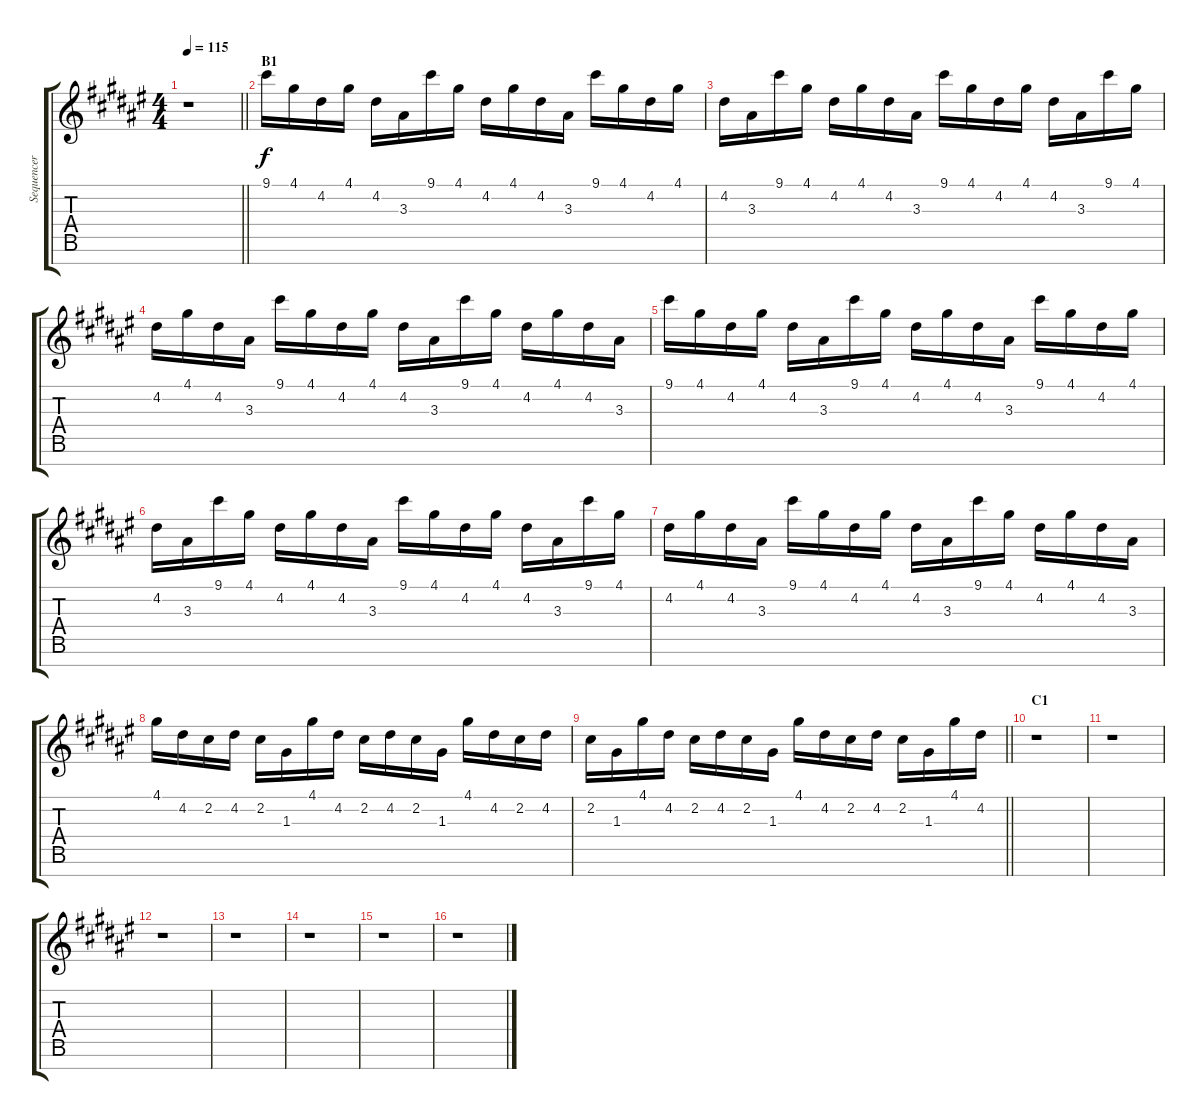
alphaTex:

\track ("Sequencer" "Sequencer") {instrument pad1newage}
\staff {score tabs}
\tuning (E5 B4 G4 D4 A3 E3 B2) {hide}
\ts (4 4)
\tempo 115
\clef g2
\barLineRight lightlight
\ks f#
r.1{dy f} |
\section ("" "B1")
9.1.16 4.1.16 4.2.16 4.1.16 4.2.16 3.3.16 9.1.16 4.1.16 4.2.16 4.1.16 4.2.16 3.3.16 9.1.16 4.1.16 4.2.16 4.1.16 |
4.2.16 3.3.16 9.1.16 4.1.16 4.2.16 4.1.16 4.2.16 3.3.16 9.1.16 4.1.16 4.2.16 4.1.16 4.2.16 3.3.16 9.1.16 4.1.16 |
4.2.16 4.1.16 4.2.16 3.3.16 9.1.16 4.1.16 4.2.16 4.1.16 4.2.16 3.3.16 9.1.16 4.1.16 4.2.16 4.1.16 4.2.16 3.3.16 |
9.1.16 4.1.16 4.2.16 4.1.16 4.2.16 3.3.16 9.1.16 4.1.16 4.2.16 4.1.16 4.2.16 3.3.16 9.1.16 4.1.16 4.2.16 4.1.16 |
4.2.16 3.3.16 9.1.16 4.1.16 4.2.16 4.1.16 4.2.16 3.3.16 9.1.16 4.1.16 4.2.16 4.1.16 4.2.16 3.3.16 9.1.16 4.1.16 |
4.2.16 4.1.16 4.2.16 3.3.16 9.1.16 4.1.16 4.2.16 4.1.16 4.2.16 3.3.16 9.1.16 4.1.16 4.2.16 4.1.16 4.2.16 3.3.16 |
4.1.16 4.2.16 2.2.16 4.2.16 2.2.16 1.3.16 4.1.16 4.2.16 2.2.16 4.2.16 2.2.16 1.3.16 4.1.16 4.2.16 2.2.16 4.2.16 |
\barLineRight lightlight
2.2.16 1.3.16 4.1.16 4.2.16 2.2.16 4.2.16 2.2.16 1.3.16 4.1.16 4.2.16 2.2.16 4.2.16 2.2.16 1.3.16 4.1.16 4.2.16 |
\section ("" "C1")
r.1 |
r.1 |
r.1 |
r.1 |
r.1 |
r.1 |
r.1
